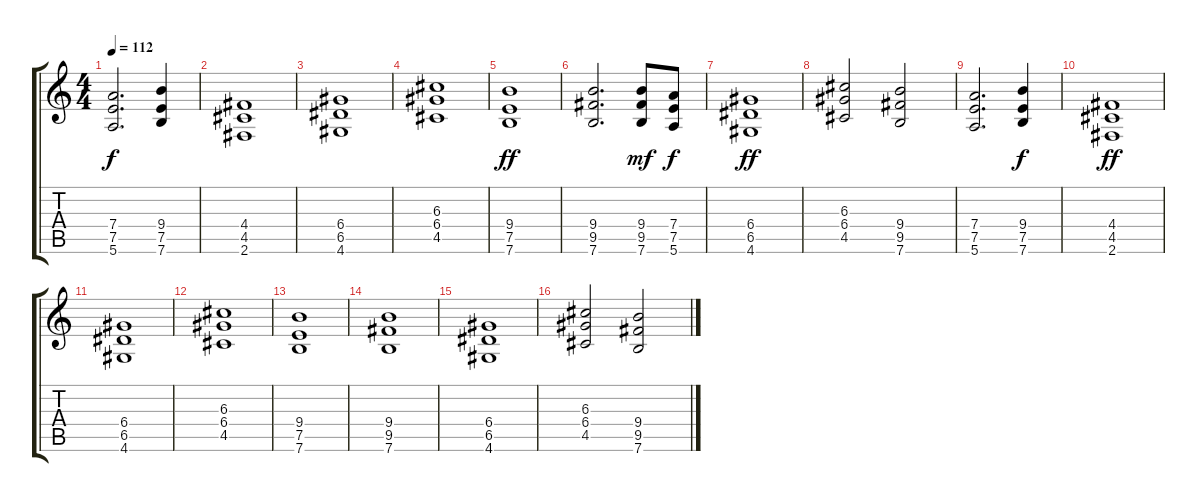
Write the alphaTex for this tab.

\track "" {instrument distortionguitar}
\staff {score tabs}
\tuning (E4 B3 G3 D3 A2 E2) {hide}
\ts (4 4)
\tempo 112
\clef g2
\ks c
(7.4 7.5 5.6).2{d dy f} (9.4 7.5 7.6).4 |
(4.4 4.5 2.6).1 |
(6.4 6.5 4.6).1 |
(6.3 6.4 4.5).1 |
(9.4 7.5 7.6).1{dy ff} |
(9.4 9.5 7.6).2{d} (9.4 9.5 7.6).8{dy mf} (7.4 7.5 5.6).8{dy f} |
(6.4 6.5 4.6).1{dy ff} |
(6.3 6.4 4.5).2 (9.4 9.5 7.6).2 |
(7.4 7.5 5.6).2{d} (9.4 7.5 7.6).4{dy f} |
(4.4 4.5 2.6).1{dy ff} |
(6.4 6.5 4.6).1 |
(6.3 6.4 4.5).1 |
(9.4 7.5 7.6).1 |
(9.4 9.5 7.6).1 |
(6.4 6.5 4.6).1 |
(6.3 6.4 4.5).2 (9.4 9.5 7.6).2
